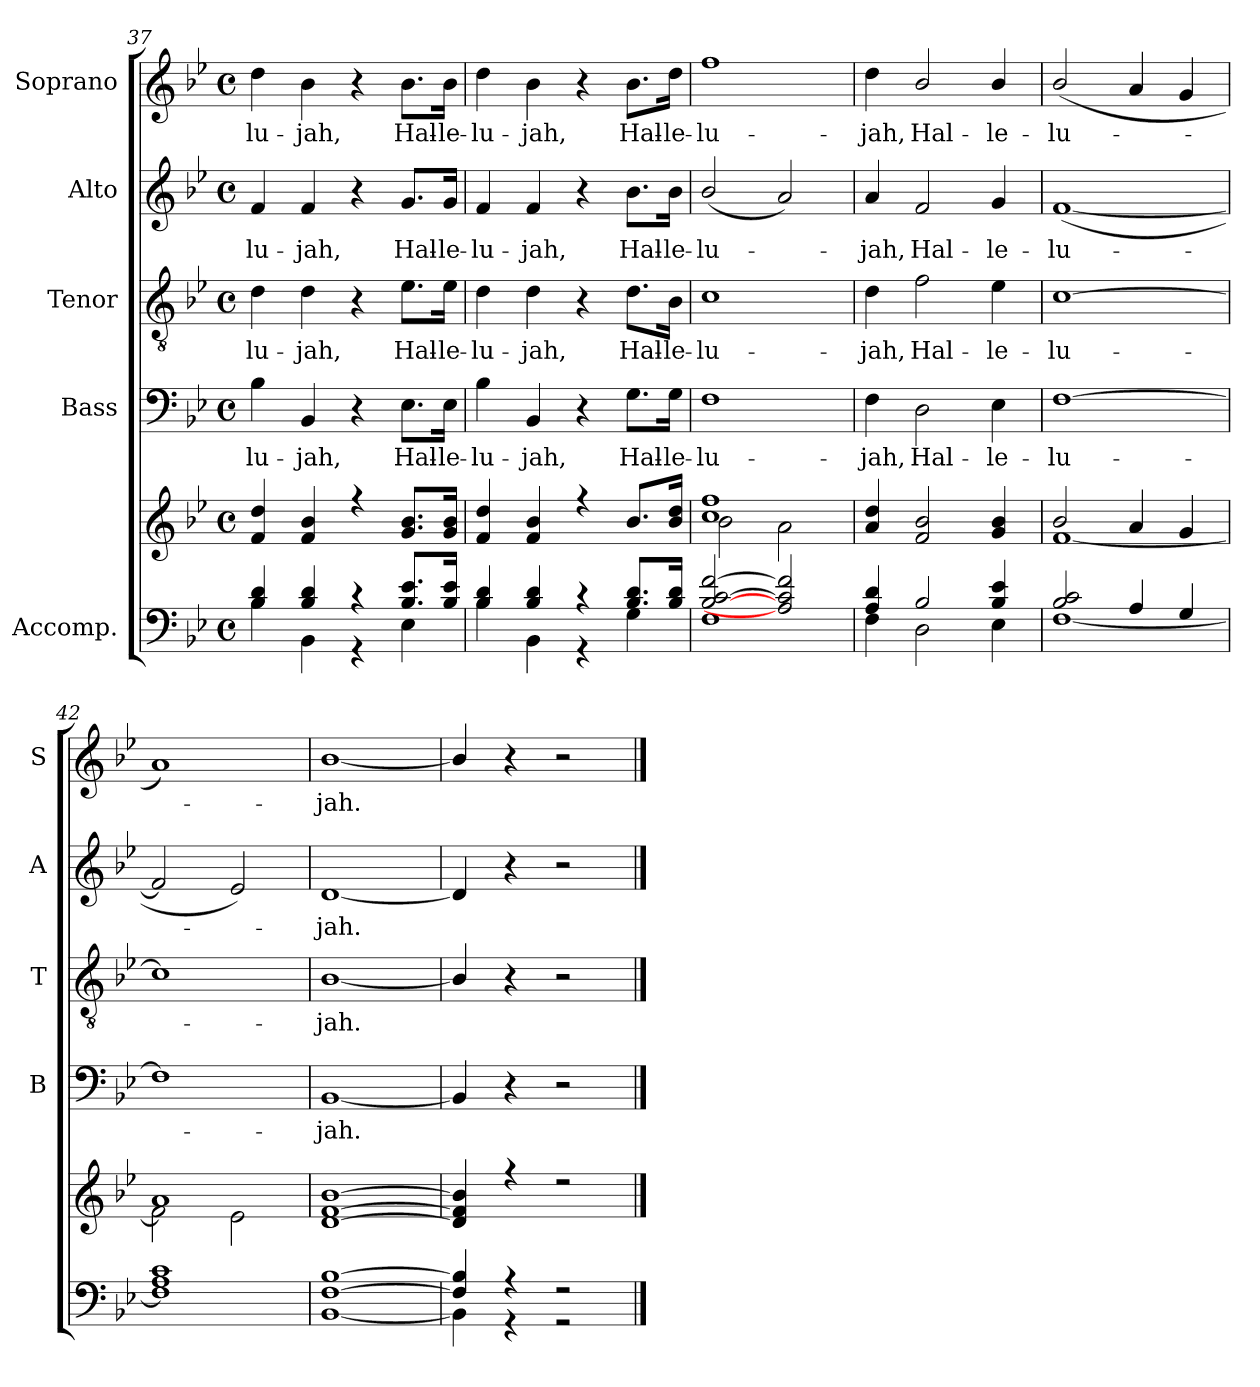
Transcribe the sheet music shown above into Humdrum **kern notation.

**kern	**kern	**kern	**text	**kern	**text	**kern	**text	**kern	**text
*part5	*part5	*part4	*part4	*part3	*part3	*part2	*part2	*part1	*part1
*staff6	*staff5	*staff4	*staff4	*staff3	*staff3	*staff2	*staff2	*staff1	*staff1
*I"Accomp.	*	*I"Bass	*	*I"Tenor	*	*I"Alto	*	*I"Soprano	*
*	*	*I'B	*	*I'T	*	*I'A	*	*I'S	*
!!LO:LB:g=z
*clefF4	*clefG2	*clefF4	*	*clefGv2	*	*clefG2	*	*clefG2	*
*k[b-e-]	*k[b-e-]	*k[b-e-]	*	*k[b-e-]	*	*k[b-e-]	*	*k[b-e-]	*
*B-:	*B-:	*B-:	*	*B-:	*	*B-:	*	*B-:	*
*M4/4	*M4/4	*M4/4	*	*M4/4	*	*M4/4	*	*M4/4	*
*met(c)	*met(c)	*met(c)	*	*met(c)	*	*met(c)	*	*met(c)	*
=37	=37	=37	=37	=37	=37	=37	=37	=37	=37
*^	*^	*	*	*	*	*	*	*	*
!	!	!	!	!	!LO:LY:b	!	!LO:LY:b	!	!LO:LY:b	!	!LO:LY:b
4B-/ 4d/	4B-\	4f/ 4dd/	1ryy	4B-	-lu-	4d	-lu-	4f	-lu-	4dd	-lu-
!	!	!	!	!	!LO:LY:b	!	!LO:LY:b	!	!LO:LY:b	!	!LO:LY:b
4B-/ 4d/	4BB-\	4f/ 4b-/	.	4BB-	-jah,	4d	-jah,	4f	-jah,	4b-	-jah,
4r	4r	4r	.	4r	.	4r	.	4r	.	4r	.
!	!	!	!	!	!LO:LY:b	!	!LO:LY:b	!	!LO:LY:b	!	!LO:LY:b
8.B-/ 8.e-/L	4E-\	8.g/ 8.b-/L	.	8.E-\L	Hal-	8.e-\L	Hal-	8.g/L	Hal-	8.b-\L	Hal-
!	!	!	!	!	!LO:LY:b	!	!LO:LY:b	!	!LO:LY:b	!	!LO:LY:b
16B-/ 16e-/J	.	16g/ 16b-/J	.	16E-\Jk	-le-	16e-\Jk	-le-	16g/Jk	-le-	16b-\Jk	-le-
=38	=38	=38	=38	=38	=38	=38	=38	=38	=38	=38	=38
!	!	!	!	!	!LO:LY:b	!	!LO:LY:b	!	!LO:LY:b	!	!LO:LY:b
4B-/ 4d/	4B-\	4f/ 4dd/	1ryy	4B-	-lu-	4d	-lu-	4f	-lu-	4dd	-lu-
!	!	!	!	!	!LO:LY:b	!	!LO:LY:b	!	!LO:LY:b	!	!LO:LY:b
4B-/ 4d/	4BB-\	4f/ 4b-/	.	4BB-	-jah,	4d	-jah,	4f	-jah,	4b-	-jah,
4r	4r	4r	.	4r	.	4r	.	4r	.	4r	.
!	!	!	!	!	!LO:LY:b	!	!LO:LY:b	!	!LO:LY:b	!	!LO:LY:b
8.B-/ 8.d/L	4G\	8.b-/L	.	8.G\L	Hal-	8.d\L	Hal-	8.b-\L	Hal-	8.b-\L	Hal-
!	!	!	!	!	!LO:LY:b	!	!LO:LY:b	!	!LO:LY:b	!	!LO:LY:b
16B-/ 16d/J	.	16b-/ 16dd/J	.	16G\Jk	-le-	16B-\Jk	-le-	16b-\Jk	-le-	16dd\Jk	-le-
=39	=39	=39	=39	=39	=39	=39	=39	=39	=39	=39	=39
!	!	!	!	!	!LO:LY:b	!	!LO:LY:b	!	!LO:LY:b	!	!LO:LY:b
[2B-/ [2c/ [2f/	1F\	1cc/ 1ff/	2b-\	1F	-lu-	1c	-lu-	(<2b-/	-lu-	1ff	-lu-
2A/] 2c/] 2f/]	.	.	2a\	.	.	.	.	2a)	.	.	.
=40	=40	=40	=40	=40	=40	=40	=40	=40	=40	=40	=40
!	!	!	!	!	!LO:LY:b	!	!LO:LY:b	!	!LO:LY:b	!	!LO:LY:b
4A/ 4d/	4F\	4a/ 4dd/	1ryy	4F	-jah,	4d	-jah,	4a	jah,	4dd	-jah,
!	!	!	!	!	!LO:LY:b	!	!LO:LY:b	!	!LO:LY:b	!	!LO:LY:b
2B-/	2D\	2f/ 2b-/	.	2D	Hal-	2f	Hal-	2f	Hal-	2b-/	Hal-
!	!	!	!	!	!LO:LY:b	!	!LO:LY:b	!	!LO:LY:b	!	!LO:LY:b
4B-/ 4e-/	4E-\	4g/ 4b-/	.	4E-	-le-	4e-	-le-	4g	-le-	4b-/	-le-
=41	=41	=41	=41	=41	=41	=41	=41	=41	=41	=41	=41
!	!	!	!	!	!LO:LY:b	!	!LO:LY:b	!	!LO:LY:b	!	!LO:LY:b
2B-/ 2c/	[1F\	2b-/	[1f\	[1F	-lu-	[1c	-lu-	(<[1f	-lu-	(<2b-/	-lu-
4A/	.	4a/	.	.	.	.	.	.	.	4a	.
4G/	.	4g/	.	.	.	.	.	.	.	4g	.
=42	=42	=42	=42	=42	=42	=42	=42	=42	=42	=42	=42
1A/ 1c/	1F\]	1a/	2f\]	1F]	.	1c]	.	2f]	.	1a)	.
.	.	.	2e-\	.	.	.	.	2e-)	.	.	.
=43	=43	=43	=43	=43	=43	=43	=43	=43	=43	=43	=43
!	!	!	!	!	!LO:LY:b	!	!LO:LY:b	!	!LO:LY:b	!	!LO:LY:b
[1F/ [1B-/	[1BB-\	[1d/ [1f/ [1b-/	1ryy	[1BB-	jah.	[1B-/	jah.	[1d	jah.	[1b-/	jah.
=44	=44	=44	=44	=44	=44	=44	=44	=44	=44	=44	=44
4F/] 4B-/]	4BB-\]	4d/] 4f/] 4b-/]	1ryy	4BB-]	.	4B-/]	.	4d]	.	4b-/]	.
4r	4r	4r	.	4r	.	4r	.	4r	.	4r	.
2r	2r	2r	.	2r	.	2r	.	2r	.	2r	.
*v	*v	*	*	*	*	*	*	*	*	*	*
*	*v	*v	*	*	*	*	*	*	*	*
==	==	==	==	==	==	==	==	==	==
*-	*-	*-	*-	*-	*-	*-	*-	*-	*-
